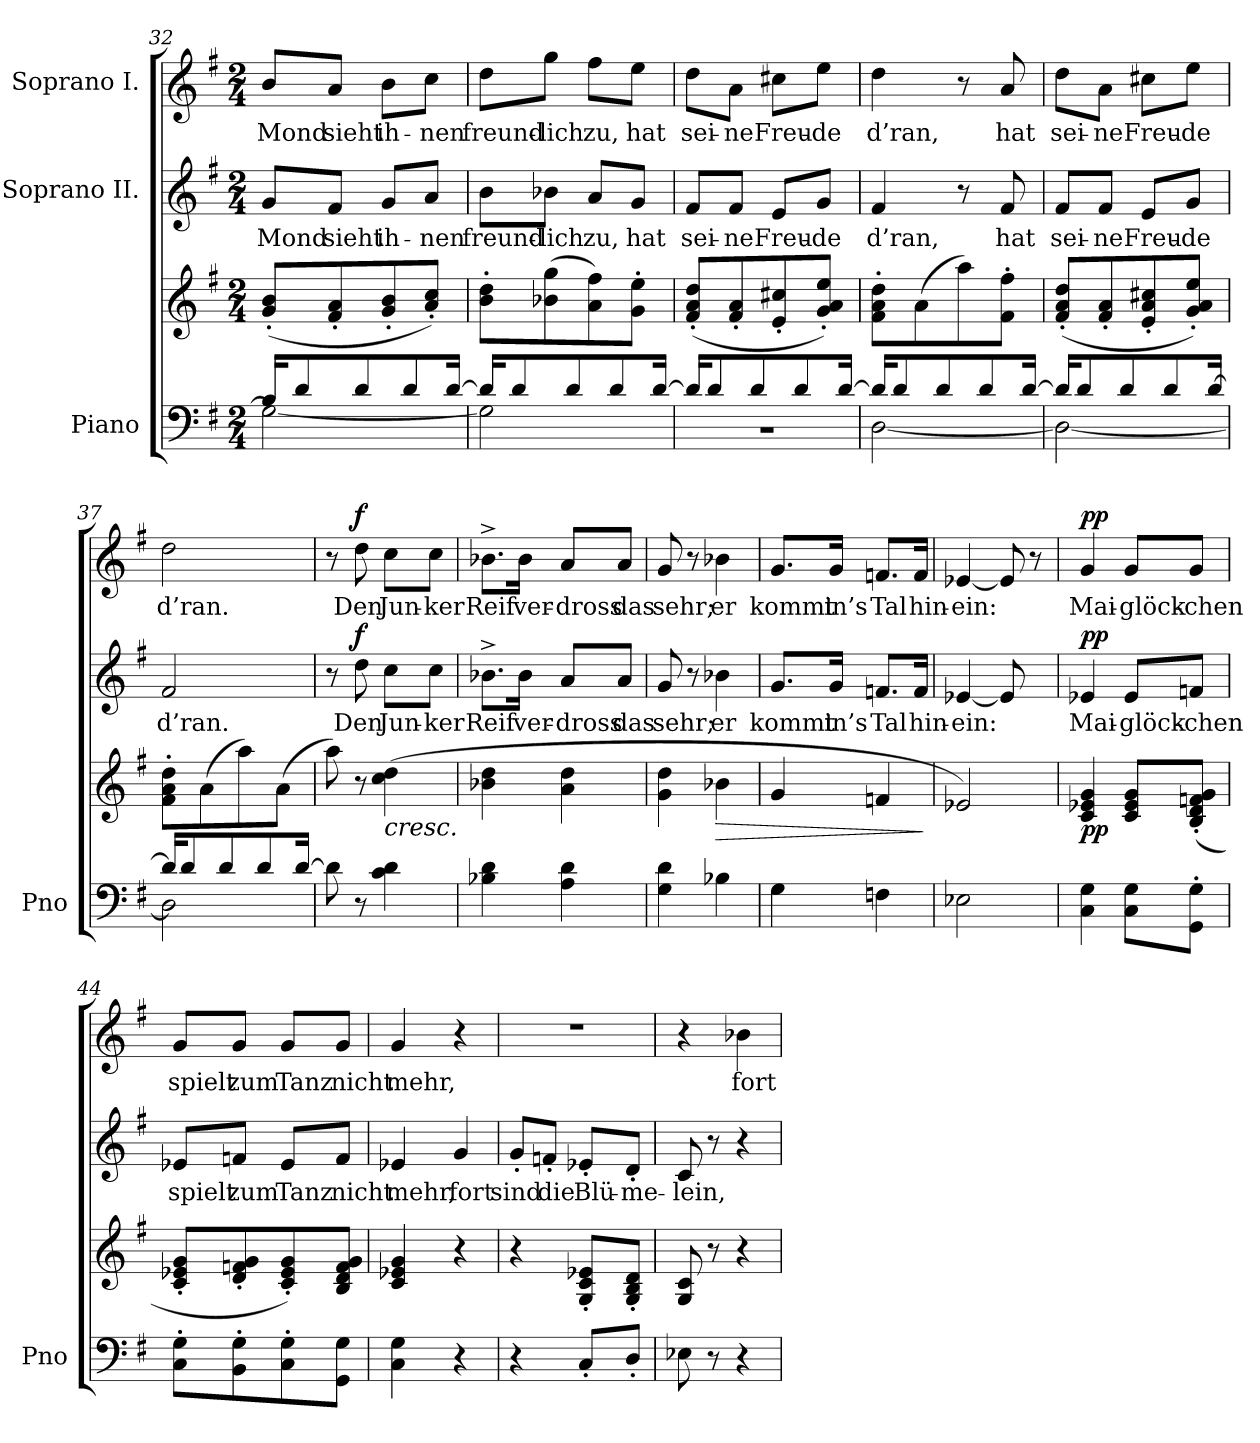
**kern	**kern	**dynam	**kern	**text	**dynam	**kern	**text	**dynam
*part3	*part3	*part3	*part2	*part2	*part2	*part1	*part1	*part1
*staff4	*staff3	*staff3/4	*staff2	*staff2	*staff2	*staff1	*staff1	*staff1
*I"Piano	*	*	*I"Soprano II.	*	*	*I"Soprano I.	*	*
*I'Pno	*	*	*	*	*	*	*	*
*clefF4	*clefG2	*	*clefG2	*	*	*clefG2	*	*
*k[f#]	*k[f#]	*	*k[f#]	*	*	*k[f#]	*	*
*M2/4	*M2/4	*	*M2/4	*	*	*M2/4	*	*
=32	=32	=32	=32	=32	=32	=32	=32	=32
*^	*	*	*	*	*	*	*	*
16B/KL	2G\_	(8g/' 8b/'L	.	8g/L	Mond	.	8b/L	Mond	.
8d/	.	.	.	.	.	.	.	.	.
.	.	8f#/' 8a/'	.	8f#/J	sieht	.	8a/J	sieht	.
8d/	.	.	.	.	.	.	.	.	.
.	.	8g/' 8b/'	.	8g/L	ih-	.	8b\L	ih-	.
8d/	.	.	.	.	.	.	.	.	.
.	.	8a/' 8cc/'J)	.	8a/J	-nen	.	8cc\J	-nen	.
[16d/Jk	.	.	.	.	.	.	.	.	.
=33	=33	=33	=33	=33	=33	=33	=33	=33	=33
16d/KL]	2G\]	8b\' 8dd\'L	.	8b\L	freund-	.	8dd\L	freund-	.
8d/	.	.	.	.	.	.	.	.	.
.	.	(8b-X\ 8gg\	.	8b-X\J	-lich	.	8gg\J	-lich	.
8d/	.	.	.	.	.	.	.	.	.
.	.	8a\ 8ff#\)	.	8a/L	zu,	.	8ff#\L	zu,	.
8d/	.	.	.	.	.	.	.	.	.
.	.	8g\' 8ee\'J	.	8g/J	hat	.	8ee\J	hat	.
[16d/Jk	.	.	.	.	.	.	.	.	.
=34	=34	=34	=34	=34	=34	=34	=34	=34	=34
16d/KL]	2r	(8f#/' 8a/' 8dd/'L	.	8f#/L	sei-	.	8dd\L	sei-	.
8d/	.	.	.	.	.	.	.	.	.
.	.	8f#/' 8a/'	.	8f#/J	-ne	.	8a\J	-ne	.
8d/	.	.	.	.	.	.	.	.	.
.	.	8e/' 8cc#X/'	.	8e/L	Freu-	.	8cc#X\L	Freu-	.
8d/	.	.	.	.	.	.	.	.	.
.	.	8g/' 8a/' 8ee/'J)	.	8g/J	-de	.	8ee\J	-de	.
[16d/Jk	.	.	.	.	.	.	.	.	.
=35	=35	=35	=35	=35	=35	=35	=35	=35	=35
16d/KL]	[2D\	8f#\' 8a\' 8dd\'L	.	4f#/	d’ran,	.	4dd\	d’ran,	.
8d/	.	.	.	.	.	.	.	.	.
.	.	(8a\	.	.	.	.	.	.	.
8d/	.	.	.	.	.	.	.	.	.
.	.	8aa\)	.	8r	.	.	8r	.	.
8d/	.	.	.	.	.	.	.	.	.
.	.	8f#\' 8ff#\'J	.	8f#/	hat	.	8a/	hat	.
[16d/Jk	.	.	.	.	.	.	.	.	.
=36	=36	=36	=36	=36	=36	=36	=36	=36	=36
16d/KL]	2D\_	(8f#/' 8a/' 8dd/'L	.	8f#/L	sei-	.	8dd\L	sei-	.
8d/	.	.	.	.	.	.	.	.	.
.	.	8f#/' 8a/'	.	8f#/J	-ne	.	8a\J	-ne	.
8d/	.	.	.	.	.	.	.	.	.
.	.	8e/' 8a/' 8cc#X/'	.	8e/L	Freu-	.	8cc#X\L	Freu-	.
8d/	.	.	.	.	.	.	.	.	.
.	.	8g/' 8a/' 8ee/'J)	.	8g/J	-de	.	8ee\J	-de	.
[16d/Jk	.	.	.	.	.	.	.	.	.
=37	=37	=37	=37	=37	=37	=37	=37	=37	=37
16d/KL]	2D\]	8f#\' 8a\' 8dd\'L	.	2f#/	d’ran.	.	2dd\	d’ran.	.
8d/	.	.	.	.	.	.	.	.	.
.	.	(8a\	.	.	.	.	.	.	.
8d/	.	.	.	.	.	.	.	.	.
.	.	8aa\)	.	.	.	.	.	.	.
8d/	.	.	.	.	.	.	.	.	.
.	.	(8a\J	.	.	.	.	.	.	.
[16d/Jk	.	.	.	.	.	.	.	.	.
*v	*v	*	*	*	*	*	*	*	*
=38	=38	=38	=38	=38	=38	=38	=38	=38
8d\]	8aa\)	.	8r	.	.	8r	.	.
!	!	!	!	!	!LO:DY:a	!	!	!LO:DY:a
8r	8r	.	8dd\	Den	f	8dd\	Den	f
!	!LO:TX:b:i:t=cresc.	!	!	!	!	!	!	!
4c\ 4d\	(4cc\ 4dd\	.	8cc\L	Jun-	.	8cc\L	Jun-	.
.	.	.	8cc\J	-ker	.	8cc\J	-ker	.
=39	=39	=39	=39	=39	=39	=39	=39	=39
4B-X\ 4d\	4b-X\ 4dd\	.	8.b-X^\L	Reif	.	8.b-X^\L	Reif	.
.	.	.	16b-\Jk	ver-	.	16b-\Jk	ver-	.
4A\ 4d\	4a\ 4dd\	.	8a/L	-dross	.	8a/L	-dross	.
.	.	.	8a/J	das	.	8a/J	das	.
=40	=40	=40	=40	=40	=40	=40	=40	=40
4G\ 4d\	4g\ 4dd\	.	8g/	sehr;	.	8g/	sehr;	.
.	.	.	8r	.	.	8r	.	.
!	!	!LO:HP:b	!	!	!	!	!	!
4B-X\	4b-X\	>	4b-X\	er	.	4b-X\	er	.
=41	=41	=41	=41	=41	=41	=41	=41	=41
4G\	4g/	.	8.g/L	kommt	.	8.g/L	kommt	.
.	.	.	16g/Jk	in’s	.	16g/Jk	in’s	.
4Fn\	4fn/	.	8.fn/L	Tal	.	8.fn/L	Tal	.
.	.	.	16f/Jk	hin-	.	16f/Jk	hin-	.
.	.	]	.	.	.	.	.	.
=42	=42	=42	=42	=42	=42	=42	=42	=42
2E-X\	2e-X/)	.	[4e-X/	-ein:	.	[4e-X/	-ein:	.
.	.	.	8e-/]	.	.	8e-/]	.	.
.	.	.	8ryy	.	.	8r	.	.
=43	=43	=43	=43	=43	=43	=43	=43	=43
!	!	!LO:DY:b	!	!	!LO:DY:a	!	!	!LO:DY:a
4C\ 4G\	4c/ 4e-X/ 4g/	pp	4e-X/	Mai-	pp	4g/	Mai-	pp
8C\ 8G\L	8c/ 8e-/ 8g/L	.	8e-/L	-glöck-	.	8g/L	-glöck-	.
8GG\' 8G\'J	(8B/' 8d/' 8fn/' 8g/'J	.	8fn/J	-chen	.	8g/J	-chen	.
=44	=44	=44	=44	=44	=44	=44	=44	=44
8C\' 8G\'L	8c/' 8e-X/' 8g/'L	.	8e-X/L	spielt	.	8g/L	spielt	.
8BB\' 8G\'	8d/' 8fn/' 8g/'	.	8fn/J	zum	.	8g/J	zum	.
8C\' 8G\'	8c/' 8e-/' 8g/')	.	8e-/L	Tanz	.	8g/L	Tanz	.
8GG\ 8G\J	8B/ 8d/ 8f/ 8g/J	.	8f/J	nicht	.	8g/J	nicht	.
=45	=45	=45	=45	=45	=45	=45	=45	=45
4C\ 4G\	4c/ 4e-X/ 4g/	.	4e-X/	mehr,	.	4g/	mehr,	.
4r	4r	.	4g/	fort	.	4r	.	.
=46	=46	=46	=46	=46	=46	=46	=46	=46
4r	4r	.	8g'/L	sind	.	2r	.	.
.	.	.	8fn'/J	die	.	.	.	.
8C'/L	8G/' 8c/' 8e-X/'L	.	8e-X'/L	Blü-	.	.	.	.
8D'/J	8G/' 8B/' 8d/'J	.	8d'/J	-me-	.	.	.	.
=47	=47	=47	=47	=47	=47	=47	=47	=47
8E-X\	8G/ 8c/	.	8c/	-lein,	.	4r	.	.
8r	8r	.	8r	.	.	.	.	.
4r	4r	.	4r	.	.	4b-X\	fort	.
=	=	=	=	=	=	=	=	=
*-	*-	*-	*-	*-	*-	*-	*-	*-
